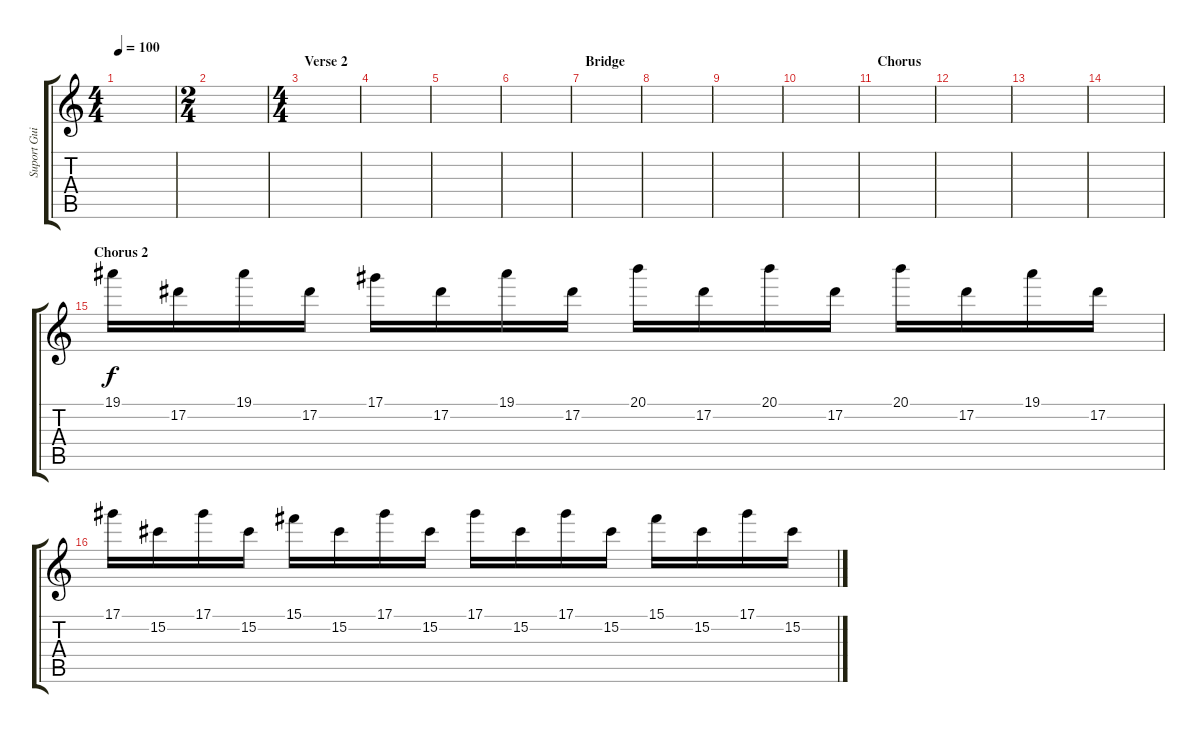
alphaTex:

\track ("Suport Guitar 2" "Suport Gui") {instrument distortionguitar}
\staff {score tabs}
\tuning (Eb4 Bb3 Gb3 Db3 Ab2 Eb2) {hide}
\ts (4 4)
\tempo 100
\clef g2
\ks c
|
\ts (2 4)
|
\ts (4 4)
\section ("" "Verse 2")
|
|
|
|
\section ("" "Bridge ")
|
|
|
|
\section ("" "Chorus")
|
|
|
|
\section ("" "Chorus 2 ")
19.1.16{volume 10 instrument distortionguitar} 17.2.16 19.1.16 17.2.16 17.1.16 17.2.16 19.1.16 17.2.16 20.1.16 17.2.16 20.1.16 17.2.16 20.1.16 17.2.16 19.1.16 17.2.16 |
17.1.16 15.2.16 17.1.16 15.2.16 15.1.16 15.2.16 17.1.16 15.2.16 17.1.16 15.2.16 17.1.16 15.2.16 15.1.16 15.2.16 17.1.16 15.2.16
